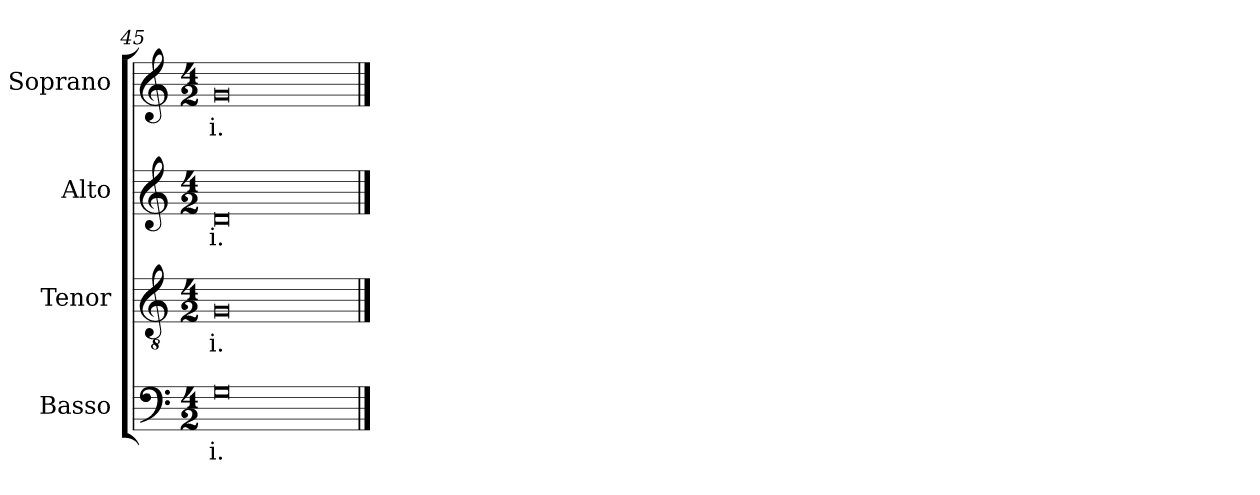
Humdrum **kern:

**kern	**text	**kern	**text	**kern	**text	**kern	**text
*part4	*part4	*part3	*part3	*part2	*part2	*part1	*part1
*staff4	*staff4	*staff3	*staff3	*staff2	*staff2	*staff1	*staff1
*I"Basso	*	*I"Tenor	*	*I"Alto	*	*I"Soprano	*
*	*	*I'T.	*	*I'A.	*	*I'Sop.	*
*clefF4	*	*clefGv2	*	*clefG2	*	*clefG2	*
*	*	*ITrd7c12	*	*	*	*	*
*k[]	*	*k[]	*	*k[]	*	*k[]	*
*C:	*	*C:	*	*C:	*	*C:	*
*M4/2	*	*M4/2	*	*M4/2	*	*M4/2	*
=45	=45	=45	=45	=45	=45	=45	=45
!	!LO:LY:b:color=#000000	!	!	!	!	!	!
!	!	!	!LO:LY:b:color=#000000	!	!	!	!
!	!	!	!	!	!LO:LY:b:color=#000000	!	!
!	!	!	!	!	!	!	!LO:LY:b:color=#000000
0Gi	-i.	0GGi	-i.	0di	-i.	0gi	-i.
==	==	==	==	==	==	==	==
*-	*-	*-	*-	*-	*-	*-	*-
